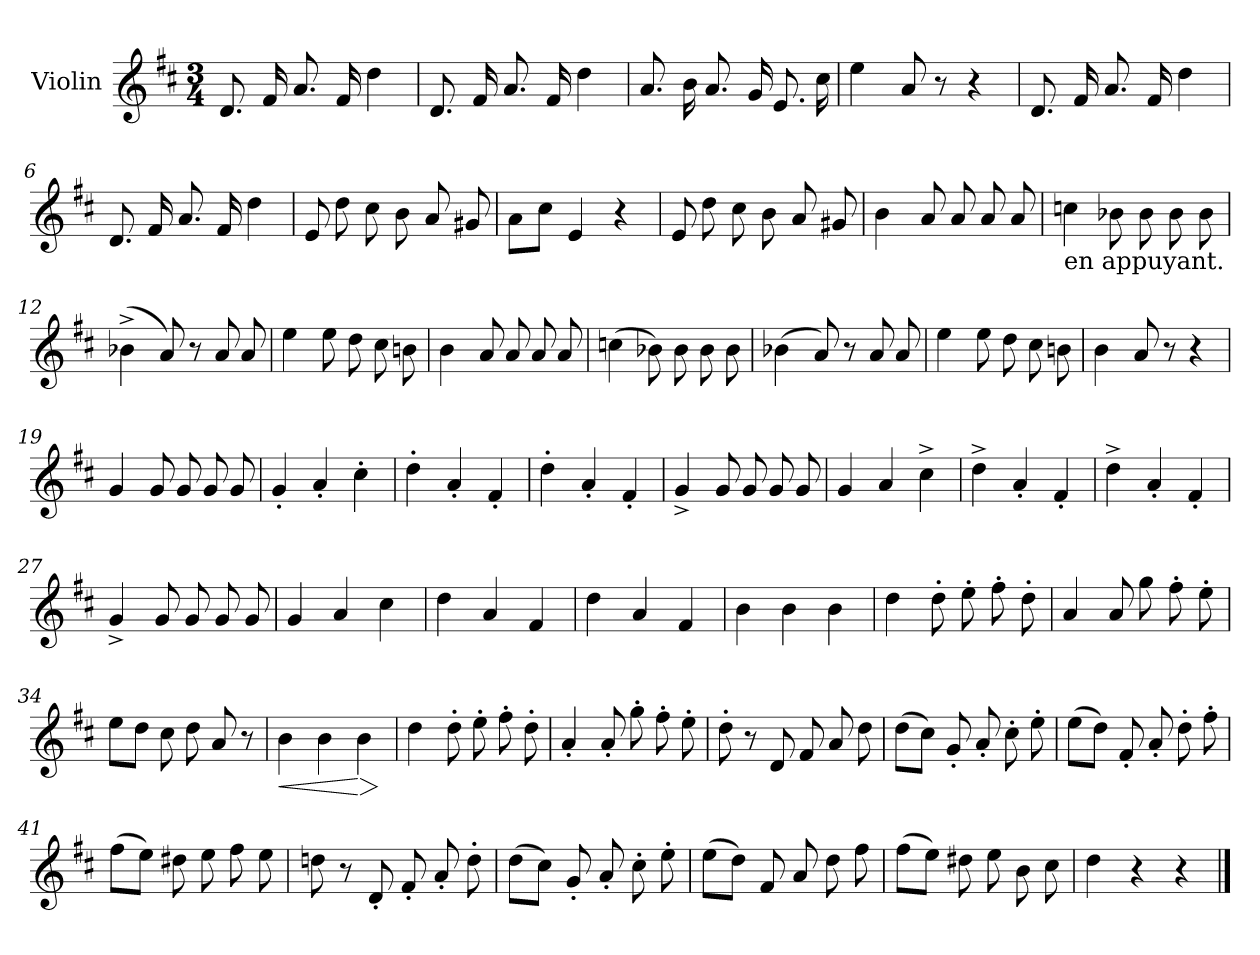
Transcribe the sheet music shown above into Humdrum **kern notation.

**kern	**dynam
*part1	*part1
*staff1	*staff1
*I"Violin	*
*I'Vln.	*
*clefG2	*
*k[f#c#]	*
*M3/4	*
=1	=1
!	!LO:DY:a
8.d/	All.o risoluto.
16f#/	.
8.a/	.
16f#/	.
4dd\	.
=2	=2
8.d/	.
16f#/	.
8.a/	.
16f#/	.
4dd\	.
=3	=3
8.a/	.
16b\	.
8.a/	.
16g/	.
8.e/	.
16cc#\	.
=4	=4
4ee\	.
8a/	.
8r	.
4r	.
=5	=5
8.d/	.
16f#/	.
8.a/	.
16f#/	.
4dd\	.
!!LO:LB:g=z
=6	=6
8.d/	.
16f#/	.
8.a/	.
16f#/	.
4dd\	.
=7	=7
8e/	.
8dd\	.
8cc#\	.
8b\	.
8a/	.
8g#X/	.
=8	=8
8aL	.
8cc#J	.
4e/	.
4r	.
=9	=9
8e/	.
8dd\	.
8cc#\	.
8b\	.
8a/	.
8g#X/	.
=10	=10
4b\	.
8a/	.
8a/	.
8a/	.
8a/	.
!!LO:LB:g=z
=11	=11
!LO:TX:b:t=en appuyant.	!
4ccn\	.
8b-X\	.
8b-\	.
8b-\	.
8b-\	.
=12	=12
(>4b-X^\	.
8a/)	.
8r	.
8a/	.
8a/	.
=13	=13
4ee\	.
8ee\	.
8dd\	.
8cc#\	.
8bn\	.
=14	=14
4b\	.
8a/	.
8a/	.
8a/	.
8a/	.
=15	=15
(>4ccn\	.
8b-X\)	.
8b-\	.
8b-\	.
8b-\	.
=16	=16
(>4b-X\	.
8a/)	.
8r	.
8a/	.
8a/	.
!!LO:LB:g=z
=17	=17
4ee\	.
8ee\	.
8dd\	.
8cc#\	.
8bn\	.
=18	=18
4b\	.
8a/	.
8r	.
4r	.
=19	=19
4g/	.
8g/	.
8g/	.
8g/	.
8g/	.
=20	=20
4g'/	.
4a'/	.
4cc#'\	.
=21	=21
4dd'\	.
4a'/	.
4f#'/	.
=22	=22
4dd'\	.
4a'/	.
4f#'/	.
=23	=23
4g^/	.
8g/	.
8g/	.
8g/	.
8g/	.
!!LO:LB:g=z
=24	=24
4g/	.
4a/	.
4cc#^\	.
=25	=25
4dd^\	.
4a'/	.
4f#'/	.
=26	=26
4dd^\	.
4a'/	.
4f#'/	.
=27	=27
4g^/	.
8g/	.
8g/	.
8g/	.
8g/	.
=28	=28
4g/	.
4a/	.
4cc#\	.
=29	=29
4dd\	.
4a/	.
4f#/	.
=30	=30
4dd\	.
4a/	.
4f#/	.
=31	=31
4b\	.
4b\	.
4b\	.
!!LO:LB:g=z
=32	=32
4dd\	.
8dd'\	.
8ee'\	.
8ff#'\	.
8dd'\	.
=33	=33
4a/	.
8a/	.
8gg\	.
8ff#'\	.
8ee'\	.
=34	=34
8eeL	.
8ddJ	.
8cc#\	.
8dd\	.
8a/	.
8r	.
=35	=35
!	!LO:HP:b
4b\	<
4b\	.
!	!LO:HP:n=1:b
4b\	[ >
.	]
=36	=36
4dd\	.
8dd'\	.
8ee'\	.
8ff#'\	.
8dd'\	.
=37	=37
4a'/	.
8a'/	.
8gg'\	.
8ff#'\	.
8ee'\	.
!!LO:LB:g=z
=38	=38
8dd'\	.
8r	.
8d/	.
8f#/	.
8a/	.
8dd\	.
=39	=39
(>8ddL	.
8cc#J)	.
8g'/	.
8a'/	.
8cc#'\	.
8ee'\	.
=40	=40
(>8eeL	.
8ddJ)	.
8f#'/	.
8a'/	.
8dd'\	.
8ff#'\	.
=41	=41
(>8ff#L	.
8eeJ)	.
8dd#X\	.
8ee\	.
8ff#\	.
8ee\	.
=42	=42
8ddn\	.
8r	.
8d'/	.
8f#'/	.
8a'/	.
8dd'\	.
!!LO:LB:g=z
=43	=43
(>8ddL	.
8cc#J)	.
8g'/	.
8a'/	.
8cc#'\	.
8ee'\	.
=44	=44
(>8eeL	.
8ddJ)	.
8f#/	.
8a/	.
8dd\	.
8ff#\	.
=45	=45
(>8ff#L	.
8eeJ)	.
8dd#X\	.
8ee\	.
8b\	.
8cc#\	.
=46	=46
4dd\	.
4r	.
4r	.
==	==
*-	*-
